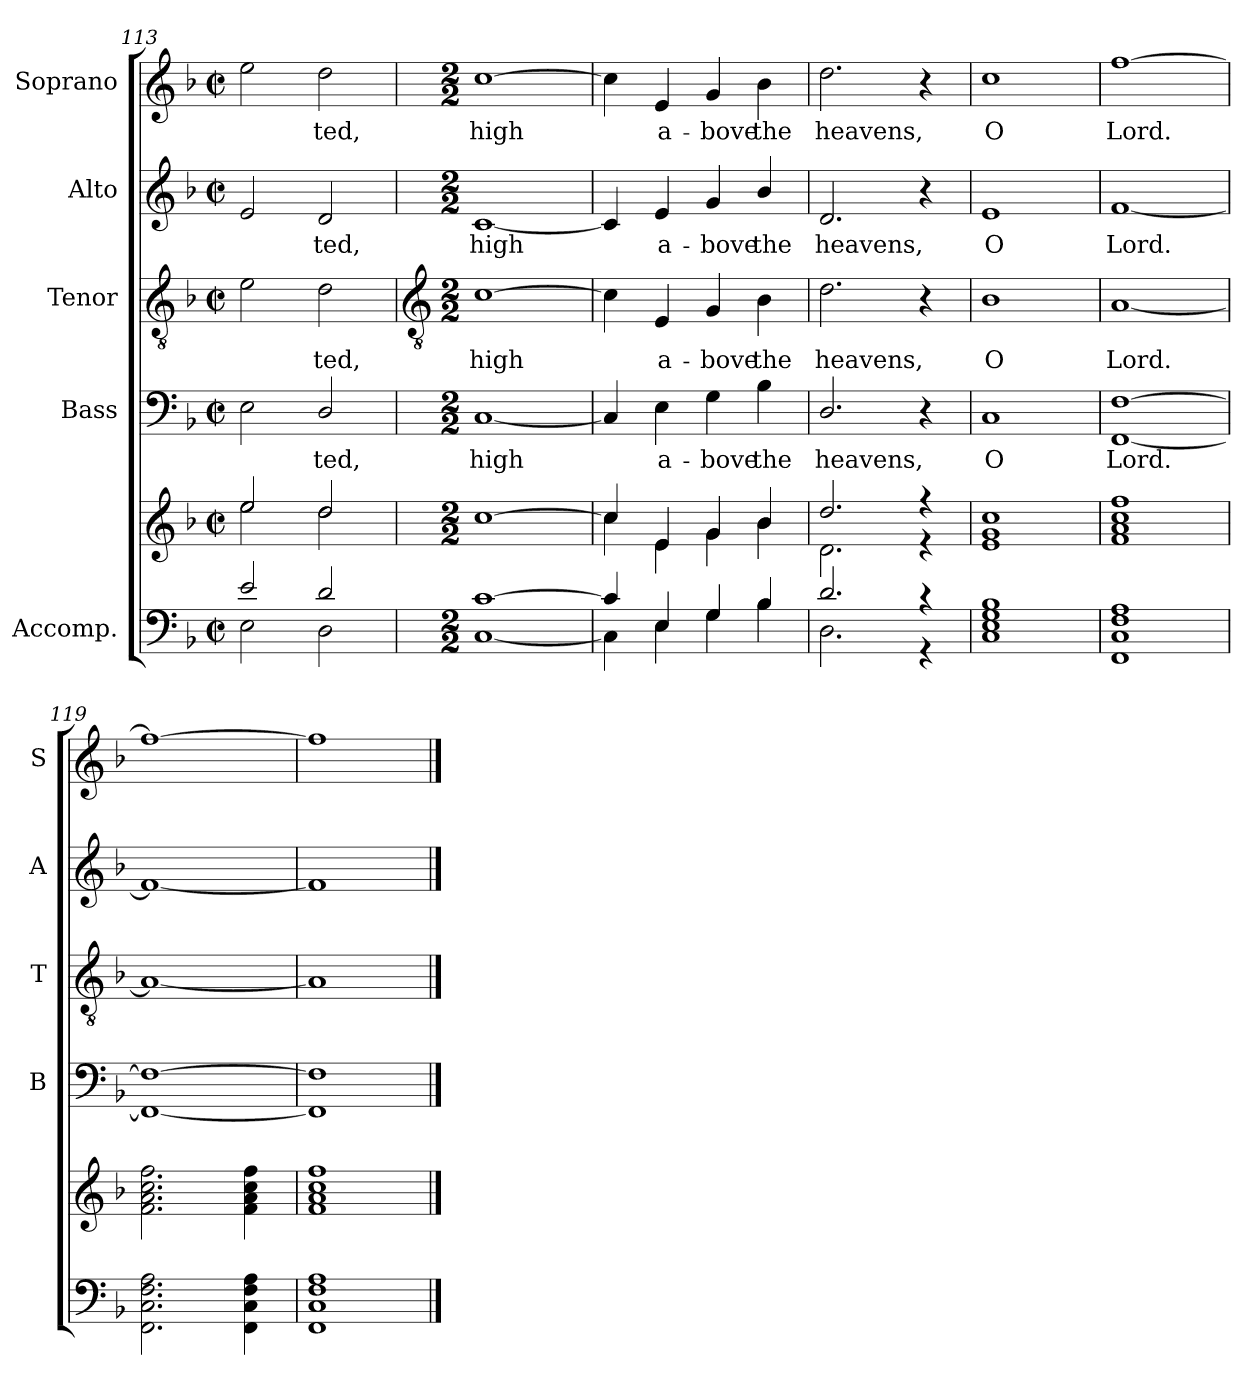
**kern	**kern	**kern	**text	**kern	**text	**kern	**text	**kern	**text
*part5	*part5	*part4	*part4	*part3	*part3	*part2	*part2	*part1	*part1
*staff6	*staff5	*staff4	*staff4	*staff3	*staff3	*staff2	*staff2	*staff1	*staff1
*I"Accomp.	*	*I"Bass	*	*I"Tenor	*	*I"Alto	*	*I"Soprano	*
*	*	*I'B	*	*I'T	*	*I'A	*	*I'S	*
*clefF4	*clefG2	*clefF4	*	*clefGv2	*	*clefG2	*	*clefG2	*
*k[b-]	*k[b-]	*k[b-]	*	*k[b-]	*	*k[b-]	*	*k[b-]	*
*F:	*F:	*F:	*	*F:	*	*F:	*	*F:	*
*M2/2	*M2/2	*M2/2	*	*M2/2	*	*M2/2	*	*M2/2	*
*met(c|)	*met(c|)	*met(c|)	*	*met(c|)	*	*met(c|)	*	*met(c|)	*
=113	=113	=113	=113	=113	=113	=113	=113	=113	=113
*^	*^	*	*	*	*	*	*	*	*
2e/	2E\	2ee/	2ee\	2E	.	2e\	.	2e	.	2ee	.
!	!	!	!	!	!LO:LY:b	!	!LO:LY:b	!	!LO:LY:b	!	!LO:LY:b
2d/	2D\	2dd/	2dd\	2D/	ted,	2d	ted,	2d	ted,	2dd	ted,
!!LO:LB:g=z
=114	=114	=114	=114	=114	=114	=114	=114	=114	=114	=114	=114
*	*	*	*	*	*	*clefGv2	*	*	*	*	*
*M2/2	*	*M2/2	*	*M2/2	*	*M2/2	*	*M2/2	*	*M2/2	*
!	!	!	!	!	!LO:LY:b	!	!LO:LY:b	!	!LO:LY:b	!	!LO:LY:b
[1c/	[1C\	[1cc/	1ryy	[1C	high	[1c	high	[1c	high	[1cc	high
=115	=115	=115	=115	=115	=115	=115	=115	=115	=115	=115	=115
4c/]	4C\]	4cc/]	4cc\	4C]	.	4c]	.	4c]	.	4cc]	.
!	!	!	!	!	!LO:LY:b	!	!LO:LY:b	!	!LO:LY:b	!	!LO:LY:b
4E/	4E\	4e/	4e\	4E	a-	4E	a-	4e	a-	4e	a-
!	!	!	!	!	!LO:LY:b	!	!LO:LY:b	!	!LO:LY:b	!	!LO:LY:b
4G/	4G\	4g/	4g\	4G	-bove	4G	-bove	4g	-bove	4g	-bove
!	!	!	!	!	!LO:LY:b	!	!LO:LY:b	!	!LO:LY:b	!	!LO:LY:b
4B-/	4B-\	4b-/	4b-\	4B-	the	4B-	the	4b-/	the	4b-	the
=116	=116	=116	=116	=116	=116	=116	=116	=116	=116	=116	=116
!	!	!	!	!	!LO:LY:b	!	!LO:LY:b	!	!LO:LY:b	!	!LO:LY:b
2.d/	2.D\	2.dd/	2.d\	2.D/	heavens,	2.d	heavens,	2.d	heavens,	2.dd	heavens,
4r	4r	4r	4r	4r	.	4r	.	4r	.	4r	.
=117	=117	=117	=117	=117	=117	=117	=117	=117	=117	=117	=117
!	!	!	!	!	!LO:LY:b	!	!LO:LY:b	!	!LO:LY:b	!	!LO:LY:b
1E/ 1G/	1C\ 1B-\	1g/	1e\ 1cc\	1C	O	1B-	O	1e	O	1cc	O
=118	=118	=118	=118	=118	=118	=118	=118	=118	=118	=118	=118
!	!	!	!	!	!LO:LY:b	!	!LO:LY:b	!	!LO:LY:b	!	!LO:LY:b
1ryy	1FF\ 1C\ 1F\ 1A\	1ryy	1f\ 1a\ 1cc\ 1ff\	[1FF [1F	Lord.	[1A	Lord.	[1f	Lord.	[1ff	Lord.
=119	=119	=119	=119	=119	=119	=119	=119	=119	=119	=119	=119
1ryy	2.FF\ 2.C\ 2.F\ 2.A\	1ryy	2.f\ 2.a\ 2.cc\ 2.ff\	1FF_ 1F_	.	1A_	.	1f_	.	1ff_	.
.	4FF\ 4C\ 4F\ 4A\	.	4f\ 4a\ 4cc\ 4ff\	.	.	.	.	.	.	.	.
=120	=120	=120	=120	=120	=120	=120	=120	=120	=120	=120	=120
1ryy	1FF\ 1C\ 1F\ 1A\	1ryy	1f\ 1a\ 1cc\ 1ff\	1FF] 1F]	.	1A]	.	1f]	.	1ff]	.
*v	*v	*	*	*	*	*	*	*	*	*	*
*	*v	*v	*	*	*	*	*	*	*	*
==	==	==	==	==	==	==	==	==	==
*-	*-	*-	*-	*-	*-	*-	*-	*-	*-
